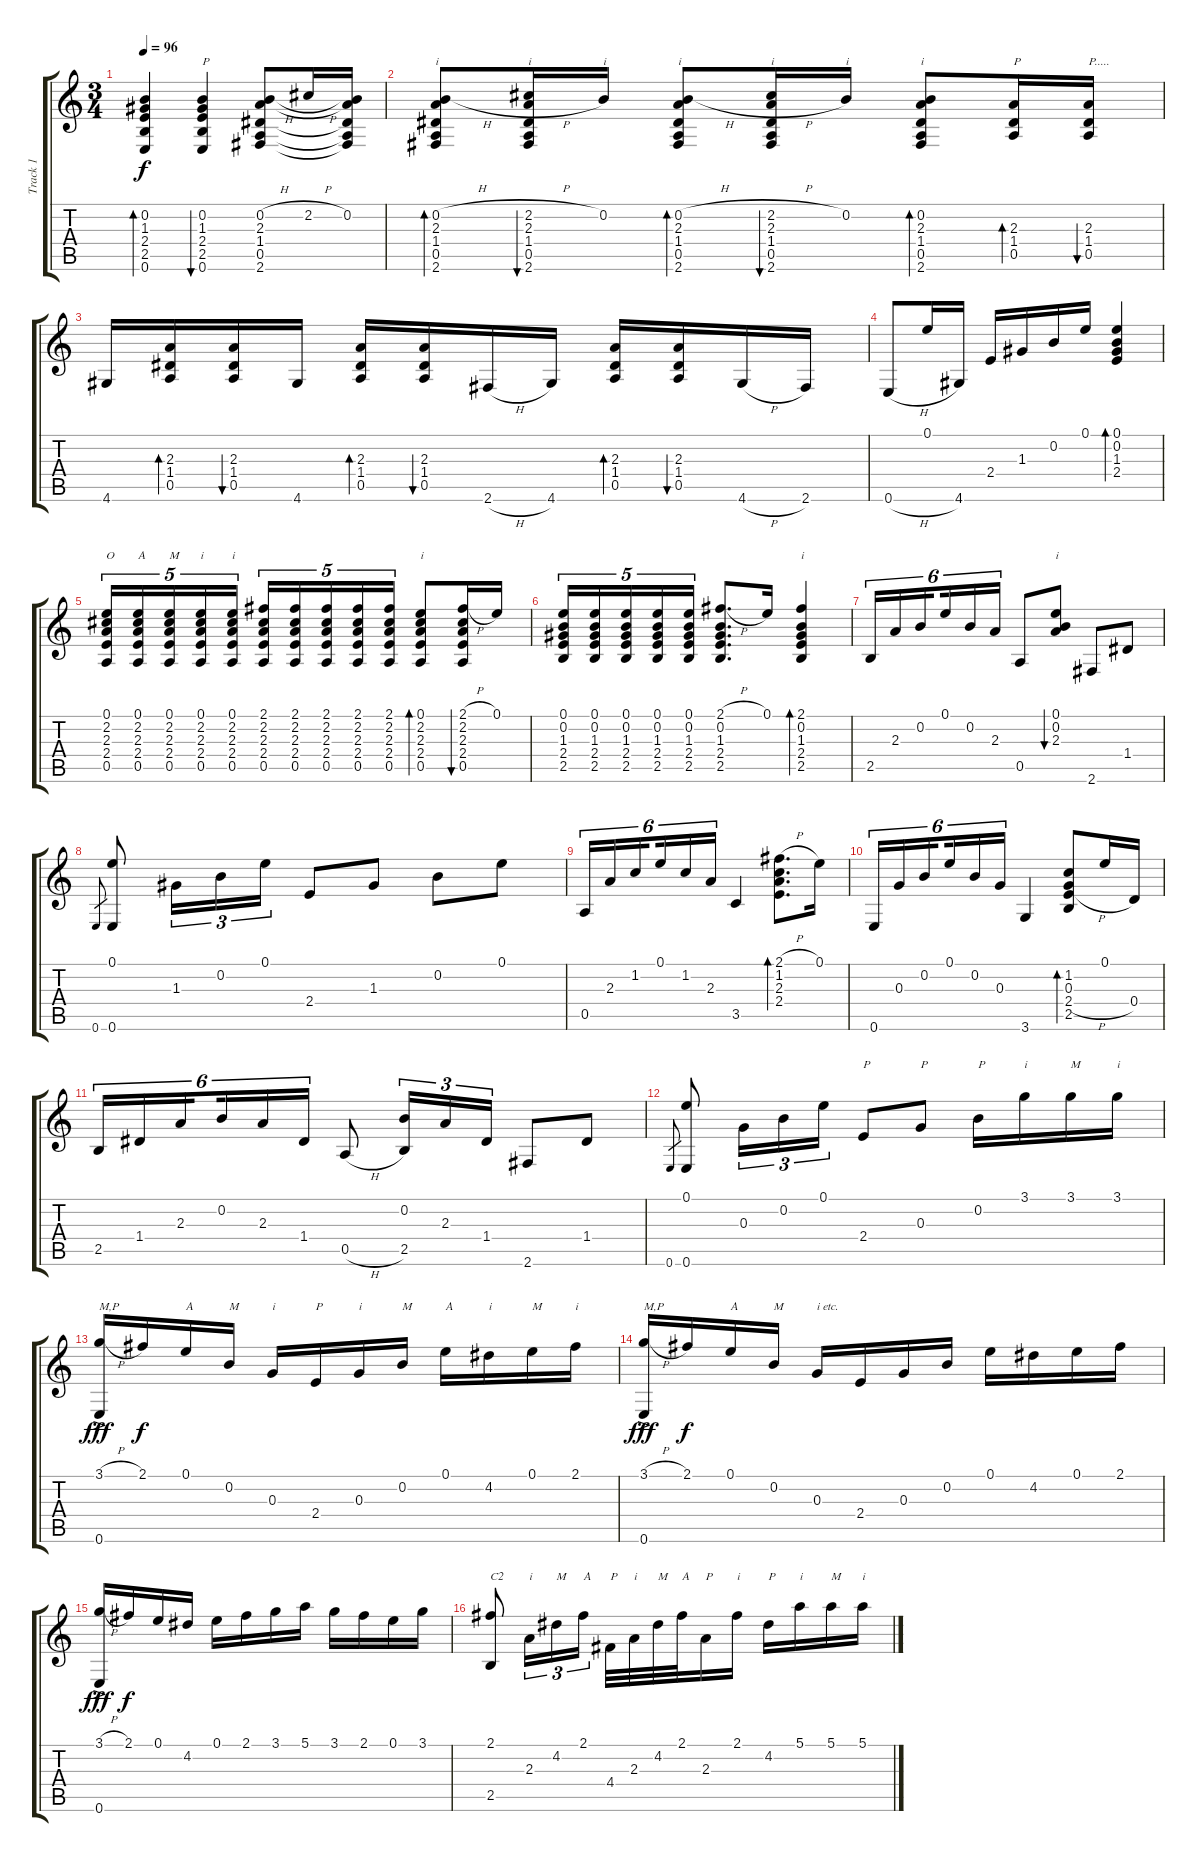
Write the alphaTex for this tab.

\track ("Track 1" "Track 1") {instrument acousticguitarnylon}
\staff {score tabs}
\tuning (E4 B3 G3 D3 A2 E2) {hide}
\ts (3 4)
\tempo 96
\clef g2
\ks c
(0.2 1.3 2.4 2.5 0.6).4{bd 60 dy f} (0.2 1.3 2.4 2.5 0.6).4{bu 60 txt "P"} (0.2{h} 2.3 1.4 0.5 2.6).8 2.2{h}.16 (0.2 2.3{t} 1.4{t} 0.5{t} 2.6{t}).16 |
(0.2{h} 2.3 1.4 0.5 2.6).8{bd 60 txt "i"} (2.2{h} 2.3 1.4 0.5 2.6).16{bu 60 txt "i"} 0.2.16{txt "i"} (0.2{h} 2.3 1.4 0.5 2.6).8{bd 60 txt "i"} (2.2{h} 2.3 1.4 0.5 2.6).16{bu 60 txt "i"} 0.2.16{txt "i"} (0.2 2.3 1.4 0.5 2.6).8{bd 60 txt "i"} (2.3 1.4 0.5).16{bd 60 txt "P"} (2.3 1.4 0.5).16{bu 60 txt "P....."} |
4.6.16 (2.3 1.4 0.5).16{bd 60} (2.3 1.4 0.5).16{bu 60} 4.6.16 (2.3 1.4 0.5).16{bd 60} (2.3 1.4 0.5).16{bu 60} 2.6{h}.16 4.6.16 (2.3 1.4 0.5).16{bd 60} (2.3 1.4 0.5).16{bu 60} 4.6{h}.16 2.6.16 |
0.6{h}.8 0.1.16 4.6.16 2.4.16 1.3.16 0.2.16 0.1.16 (0.1 0.2 1.3 2.4).4{bd 60} |
(0.1 2.2 2.3 2.4 0.5).16{tu (5 4) txt "O"} (0.1 2.2 2.3 2.4 0.5).16{tu (5 4) txt "A"} (0.1 2.2 2.3 2.4 0.5).16{tu (5 4) txt "M"} (0.1 2.2 2.3 2.4 0.5).16{tu (5 4) txt "i"} (0.1 2.2 2.3 2.4 0.5).16{tu (5 4) txt "i"} (2.1 2.2 2.3 2.4 0.5).16{tu (5 4)} (2.1 2.2 2.3 2.4 0.5).16{tu (5 4)} (2.1 2.2 2.3 2.4 0.5).16{tu (5 4)} (2.1 2.2 2.3 2.4 0.5).16{tu (5 4)} (2.1 2.2 2.3 2.4 0.5).16{tu (5 4)} (0.1 2.2 2.3 2.4 0.5).8{bd 60 txt "i"} (2.1{h} 2.2 2.3 2.4 0.5).16{bu 60} 0.1.16 |
(0.1 0.2 1.3 2.4 2.5).16{tu (5 4)} (0.1 0.2 1.3 2.4 2.5).16{tu (5 4)} (0.1 0.2 1.3 2.4 2.5).16{tu (5 4)} (0.1 0.2 1.3 2.4 2.5).16{tu (5 4)} (0.1 0.2 1.3 2.4 2.5).16{tu (5 4)} (2.1{h} 0.2 1.3 2.4 2.5).8{d} 0.1.16 (2.1 0.2 1.3 2.4 2.5).4{bd 60 txt "i"} |
2.5.16{tu (6 4)} 2.3.16{tu (6 4)} 0.2.16{tu (6 4) beam splitsecondary} 0.1.16{tu (6 4)} 0.2.16{tu (6 4)} 2.3.16{tu (6 4)} 0.5.8 (0.1 0.2 2.3).8{bu 60 txt "i"} 2.6.8 1.4.8 |
0.6.8{gr} (0.1 0.6).8 1.3.16{tu (3 2)} 0.2.16{tu (3 2)} 0.1.16{tu (3 2)} 2.4.8 1.3.8 0.2.8 0.1.8 |
0.5.16{tu (6 4)} 2.3.16{tu (6 4)} 1.2.16{tu (6 4) beam splitsecondary} 0.1.16{tu (6 4)} 1.2.16{tu (6 4)} 2.3.16{tu (6 4)} 3.5.4 (2.1{h} 1.2 2.3 2.4).8{d bd 60} 0.1.16 |
0.6.16{tu (6 4)} 0.3.16{tu (6 4)} 0.2.16{tu (6 4) beam splitsecondary} 0.1.16{tu (6 4)} 0.2.16{tu (6 4)} 0.3.16{tu (6 4)} 3.6.4 (1.2 0.3 2.4{h} 2.5).8{bd 60} 0.1.16 0.4.16 |
2.5.16{tu (6 4)} 1.4.16{tu (6 4)} 2.3.16{tu (6 4) beam splitsecondary} 0.2.16{tu (6 4)} 2.3.16{tu (6 4)} 1.4.16{tu (6 4)} 0.5{h}.8 (0.2 2.5).16{tu (3 2)} 2.3.16{tu (3 2)} 1.4.16{tu (3 2)} 2.6.8 1.4.8 |
0.6.8{gr} (0.1 0.6).8 0.3.16{tu (3 2)} 0.2.16{tu (3 2)} 0.1.16{tu (3 2)} 2.4.8{txt "P"} 0.3.8{txt "P"} 0.2.16{txt "P"} 3.1.16{txt "i"} 3.1.16{txt "M"} 3.1.16{txt "i"} |
(3.1{h ac} 0.6{ac}).16{txt "M,P" dy fff} 2.1.16{dy f} 0.1.16{txt "A"} 0.2.16{txt "M"} 0.3.16{txt "i"} 2.4.16{txt "P"} 0.3.16{txt "i"} 0.2.16{txt "M"} 0.1.16{txt "A"} 4.2.16{txt "i"} 0.1.16{txt "M"} 2.1.16{txt "i"} |
(3.1{h ac} 0.6{ac}).16{txt "M,P" dy fff} 2.1.16{dy f} 0.1.16{txt "A"} 0.2.16{txt "M"} 0.3.16{txt "i etc."} 2.4.16 0.3.16 0.2.16 0.1.16 4.2.16 0.1.16 2.1.16 |
(3.1{h ac} 0.6{ac}).16{dy fff} 2.1.16{dy f} 0.1.16 4.2.16 0.1.16 2.1.16 3.1.16 5.1.16 3.1.16 2.1.16 0.1.16 3.1.16 |
(2.1 2.5).8{txt "C2"} 2.3.16{tu (3 2) txt "i"} 4.2.16{tu (3 2) txt "M"} 2.1.16{tu (3 2) txt "A"} 4.4.32{txt "P"} 2.3.32{txt "i"} 4.2.32{txt "M"} 2.1.32{txt "A"} 2.3.16{txt "P"} 2.1.16{txt "i"} 4.2.16{txt "P"} 5.1.16{txt "i"} 5.1.16{txt "M"} 5.1.16{txt "i"}
